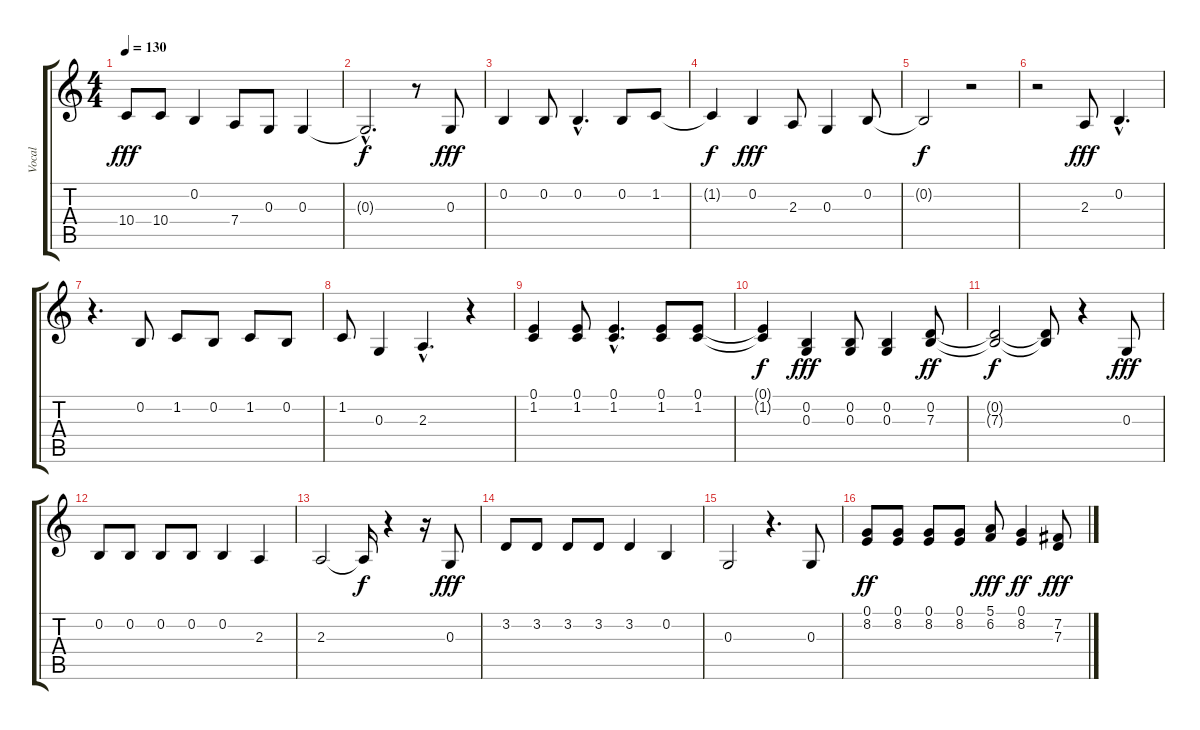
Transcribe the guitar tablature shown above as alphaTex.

\track ("Vocal" "Vocal") {instrument oboe}
\staff {score tabs}
\tuning (E4 B3 G3 D3 A2 E2) {hide}
\ts (4 4)
\tempo 130
\clef g2
\ks c
10.4.8{dy fff} 10.4.8 0.2.4 7.4.8 0.3.8 0.3.4 |
0.3{hac t}.2{d dy f} r.8 0.3.8{dy fff} |
0.2.4 0.2.8 0.2{hac}.4{d} 0.2.8 1.2.8 |
1.2{t}.4{dy f} 0.2.4{dy fff} 2.3.8 0.3.4 0.2.8 |
0.2{t}.2{dy f} r.2 |
r.2 2.3.8{dy fff} 0.2{hac}.4{d} |
r.4{d} 0.2.8 1.2.8 0.2.8 1.2.8 0.2.8 |
1.2.8 0.3.4 2.3{hac}.4{d} r.4 |
(0.1 1.2).4 (0.1 1.2).8 (0.1{hac} 1.2{hac}).4{d} (0.1 1.2).8 (0.1 1.2).8 |
(0.1{t} 1.2{t}).4{dy f} (0.2 0.3).4{dy fff} (0.2 0.3).8 (0.2 0.3).4 (0.2 7.3).8{dy ff} |
(0.2{t} 7.3{t}).2{dy f} (0.2{t} 7.3{t}).8 r.4 0.3.8{dy fff} |
0.2.8 0.2.8 0.2.8 0.2.8 0.2.4 2.3.4 |
2.3.2 2.3{t}.16{dy f} r.4 r.16 0.3.8{dy fff} |
3.2.8 3.2.8 3.2.8 3.2.8 3.2.4 0.2.4 |
0.3.2 r.4{d} 0.3.8 |
(0.1 8.2).8{dy ff} (0.1 8.2).8 (0.1 8.2).8 (0.1 8.2).8 (5.1 6.2).8{dy fff} (0.1 8.2).4{dy ff} (7.2 7.3).8{dy fff}
